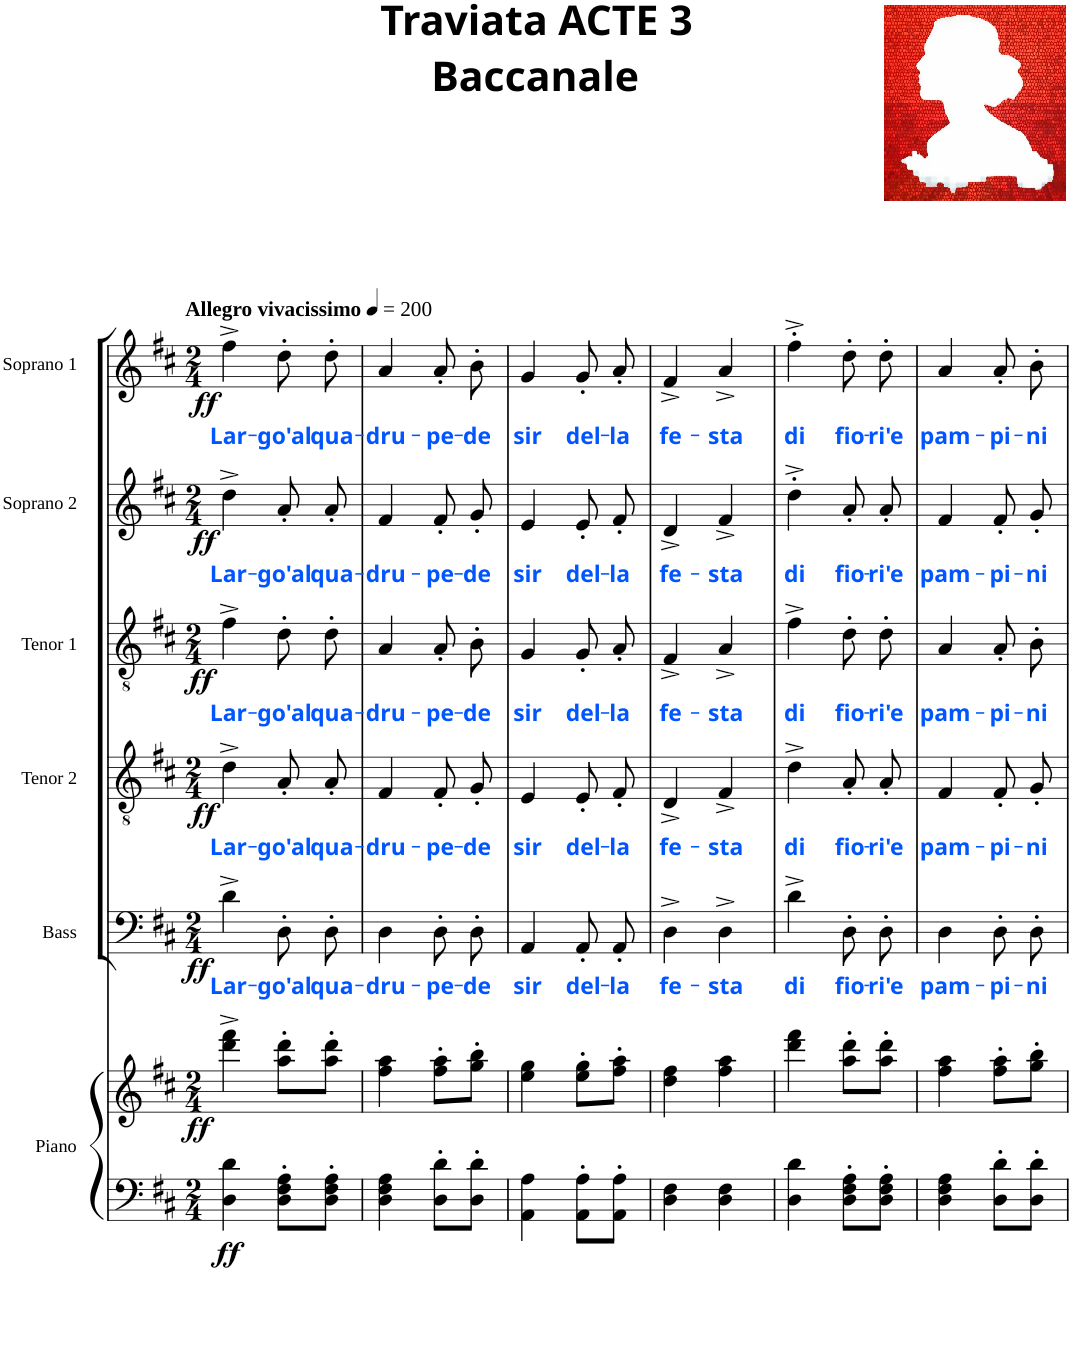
**kern	**kern	**dynam	**kern	**text	**dynam	**kern	**text	**dynam	**kern	**text	**dynam	**kern	**text	**dynam	**kern	**text	**dynam
*part6	*part6	*part6	*part5	*part5	*part5	*part4	*part4	*part4	*part3	*part3	*part3	*part2	*part2	*part2	*part1	*part1	*part1
*staff7	*staff6	*staff6/7	*staff5	*staff5	*staff5	*staff4	*staff4	*staff4	*staff3	*staff3	*staff3	*staff2	*staff2	*staff2	*staff1	*staff1	*staff1
*I"Piano	*	*	*I"Bass	*	*	*I"Tenor 2	*	*	*I"Tenor 1	*	*	*I"Soprano 2	*	*	*I"Soprano 1	*	*
*I'Pno	*	*	*I'B.	*	*	*I'T.2	*	*	*I'T.1	*	*	*I'S.2	*	*	*I'S.1	*	*
*clefF4	*clefG2	*	*clefF4	*	*	*clefGv2	*	*	*clefGv2	*	*	*clefG2	*	*	*clefG2	*	*
*k[f#c#]	*k[f#c#]	*	*k[f#c#]	*	*	*k[f#c#]	*	*	*k[f#c#]	*	*	*k[f#c#]	*	*	*k[f#c#]	*	*
*D:	*D:	*	*D:	*	*	*D:	*	*	*D:	*	*	*D:	*	*	*D:	*	*
*M2/4	*M2/4	*	*M2/4	*	*	*M2/4	*	*	*M2/4	*	*	*M2/4	*	*	*M2/4	*	*
*MM200	*MM200	*	*MM200	*	*	*MM200	*	*	*MM200	*	*	*MM200	*	*	*MM200	*	*
=1	=1	=1	=1	=1	=1	=1	=1	=1	=1	=1	=1	=1	=1	=1	=1	=1	=1
!	!	!	!	!	!	!	!	!	!	!	!	!	!	!	!LO:TX:a:B:t=Allegro vivacissimo	!	!
!	!	!LO:DY:b=2	!	!LO:LY:b:color=#0055FF	!	!	!LO:LY:b:color=#0055FF	!	!	!LO:LY:b:color=#0055FF	!	!	!LO:LY:b:color=#0055FF	!	!	!LO:LY:b:color=#0055FF	!
!	!	!LO:DY:n=1:b	!	!	!LO:DY:b	!	!	!LO:DY:b	!	!	!LO:DY:b	!	!	!LO:DY:b	!	!	!LO:DY:b
4D\ 4d\	4ddd\^ 4fff#\^	ff ff	4d^\	Lar-	ff	4d^\	Lar-	ff	4f#^\	Lar-	ff	4dd^\	Lar-	ff	4ff#^\	Lar-	ff
!	!	!	!	!LO:LY:b:color=#0055FF	!	!	!LO:LY:b:color=#0055FF	!	!	!LO:LY:b:color=#0055FF	!	!	!LO:LY:b:color=#0055FF	!	!	!LO:LY:b:color=#0055FF	!
8D\' 8F#\' 8A\'L	8aa\' 8ddd\'L	.	8D'\L	-go'al	.	8A'/L	-go'al	.	8d'\L	-go'al	.	8a'/L	-go'al	.	8dd'\L	-go'al	.
!	!	!	!	!LO:LY:b:color=#0055FF	!	!	!LO:LY:b:color=#0055FF	!	!	!LO:LY:b:color=#0055FF	!	!	!LO:LY:b:color=#0055FF	!	!	!LO:LY:b:color=#0055FF	!
8D\' 8F#\' 8A\'J	8aa\' 8ddd\'J	.	8D'\J	qua-	.	8A'/J	qua-	.	8d'\J	qua-	.	8a'/J	qua-	.	8dd'\J	qua-	.
=2	=2	=2	=2	=2	=2	=2	=2	=2	=2	=2	=2	=2	=2	=2	=2	=2	=2
!	!	!	!	!LO:LY:b:color=#0055FF	!	!	!LO:LY:b:color=#0055FF	!	!	!LO:LY:b:color=#0055FF	!	!	!LO:LY:b:color=#0055FF	!	!	!LO:LY:b:color=#0055FF	!
4D\ 4F#\ 4A\	4ff#\ 4aa\	.	4D\	-dru-	.	4F#/	-dru-	.	4A/	-dru-	.	4f#/	-dru-	.	4a/	-dru-	.
!	!	!	!	!LO:LY:b:color=#0055FF	!	!	!LO:LY:b:color=#0055FF	!	!	!LO:LY:b:color=#0055FF	!	!	!LO:LY:b:color=#0055FF	!	!	!LO:LY:b:color=#0055FF	!
8D\' 8d\'L	8ff#\' 8aa\'L	.	8D'\L	-pe-	.	8F#'/L	-pe-	.	8A'/L	-pe-	.	8f#'/L	-pe-	.	8a'/L	-pe-	.
!	!	!	!	!LO:LY:b:color=#0055FF	!	!	!LO:LY:b:color=#0055FF	!	!	!LO:LY:b:color=#0055FF	!	!	!LO:LY:b:color=#0055FF	!	!	!LO:LY:b:color=#0055FF	!
8D\' 8d\'J	8gg\' 8bb\'J	.	8D'\J	-de	.	8G'/J	-de	.	8B'/J	-de	.	8g'/J	-de	.	8b'/J	-de	.
=3	=3	=3	=3	=3	=3	=3	=3	=3	=3	=3	=3	=3	=3	=3	=3	=3	=3
!	!	!	!	!LO:LY:b:color=#0055FF	!	!	!LO:LY:b:color=#0055FF	!	!	!LO:LY:b:color=#0055FF	!	!	!LO:LY:b:color=#0055FF	!	!	!LO:LY:b:color=#0055FF	!
4AA\ 4A\	4ee\ 4gg\	.	4AA/	sir	.	4E/	sir	.	4G/	sir	.	4e/	sir	.	4g/	sir	.
!	!	!	!	!LO:LY:b:color=#0055FF	!	!	!LO:LY:b:color=#0055FF	!	!	!LO:LY:b:color=#0055FF	!	!	!LO:LY:b:color=#0055FF	!	!	!LO:LY:b:color=#0055FF	!
8AA\' 8A\'L	8ee\' 8gg\'L	.	8AA'/L	del-	.	8E'/L	del-	.	8G'/L	del-	.	8e'/L	del-	.	8g'/L	del-	.
!	!	!	!	!LO:LY:b:color=#0055FF	!	!	!LO:LY:b:color=#0055FF	!	!	!LO:LY:b:color=#0055FF	!	!	!LO:LY:b:color=#0055FF	!	!	!LO:LY:b:color=#0055FF	!
8AA\' 8A\'J	8ff#\' 8aa\'J	.	8AA'/J	-la	.	8F#'/J	-la	.	8A'/J	-la	.	8f#'/J	-la	.	8a'/J	-la	.
=4	=4	=4	=4	=4	=4	=4	=4	=4	=4	=4	=4	=4	=4	=4	=4	=4	=4
!	!	!	!	!LO:LY:b:color=#0055FF	!	!	!LO:LY:b:color=#0055FF	!	!	!LO:LY:b:color=#0055FF	!	!	!LO:LY:b:color=#0055FF	!	!	!LO:LY:b:color=#0055FF	!
4D\ 4F#\	4dd\ 4ff#\	.	4D^\	fe-	.	4D^/	fe-	.	4F#^/	fe-	.	4d^/	fe-	.	4f#^/	fe-	.
!	!	!	!	!LO:LY:b:color=#0055FF	!	!	!LO:LY:b:color=#0055FF	!	!	!LO:LY:b:color=#0055FF	!	!	!LO:LY:b:color=#0055FF	!	!	!LO:LY:b:color=#0055FF	!
4D\ 4F#\	4ff#\ 4aa\	.	4D^\	-sta	.	4F#^/	-sta	.	4A^/	-sta	.	4f#^/	-sta	.	4a^/	-sta	.
=5	=5	=5	=5	=5	=5	=5	=5	=5	=5	=5	=5	=5	=5	=5	=5	=5	=5
!	!	!	!	!LO:LY:b:color=#0055FF	!	!	!LO:LY:b:color=#0055FF	!	!	!LO:LY:b:color=#0055FF	!	!	!LO:LY:b:color=#0055FF	!	!	!LO:LY:b:color=#0055FF	!
4D\ 4d\	4ddd\ 4fff#\	.	4d^\	di	.	4d^\	di	.	4f#^\	di	.	4dd'^\	di	.	4ff#'^\	di	.
!	!	!	!	!LO:LY:b:color=#0055FF	!	!	!LO:LY:b:color=#0055FF	!	!	!LO:LY:b:color=#0055FF	!	!	!LO:LY:b:color=#0055FF	!	!	!LO:LY:b:color=#0055FF	!
8D\' 8F#\' 8A\'L	8aa\' 8ddd\'L	.	8D'\L	fio-	.	8A'/L	fio-	.	8d'\L	fio-	.	8a'/L	fio-	.	8dd'\L	fio-	.
!	!	!	!	!LO:LY:b:color=#0055FF	!	!	!LO:LY:b:color=#0055FF	!	!	!LO:LY:b:color=#0055FF	!	!	!LO:LY:b:color=#0055FF	!	!	!LO:LY:b:color=#0055FF	!
8D\' 8F#\' 8A\'J	8aa\' 8ddd\'J	.	8D'\J	-ri'e	.	8A'/J	-ri'e	.	8d'\J	-ri'e	.	8a'/J	-ri'e	.	8dd'\J	-ri'e	.
=6	=6	=6	=6	=6	=6	=6	=6	=6	=6	=6	=6	=6	=6	=6	=6	=6	=6
!	!	!	!	!LO:LY:b:color=#0055FF	!	!	!LO:LY:b:color=#0055FF	!	!	!LO:LY:b:color=#0055FF	!	!	!LO:LY:b:color=#0055FF	!	!	!LO:LY:b:color=#0055FF	!
4D\ 4F#\ 4A\	4ff#\ 4aa\	.	4D\	pam-	.	4F#/	pam-	.	4A/	pam-	.	4f#/	pam-	.	4a/	pam-	.
!	!	!	!	!LO:LY:b:color=#0055FF	!	!	!LO:LY:b:color=#0055FF	!	!	!LO:LY:b:color=#0055FF	!	!	!LO:LY:b:color=#0055FF	!	!	!LO:LY:b:color=#0055FF	!
8D\' 8d\'L	8ff#\' 8aa\'L	.	8D'\L	-pi-	.	8F#'/L	-pi-	.	8A'/L	-pi-	.	8f#'/L	-pi-	.	8a'/L	-pi-	.
!	!	!	!	!LO:LY:b:color=#0055FF	!	!	!LO:LY:b:color=#0055FF	!	!	!LO:LY:b:color=#0055FF	!	!	!LO:LY:b:color=#0055FF	!	!	!LO:LY:b:color=#0055FF	!
8D\' 8d\'J	8gg\' 8bb\'J	.	8D'\J	-ni	.	8G'/J	-ni	.	8B'/J	-ni	.	8g'/J	-ni	.	8b'/J	-ni	.
=	=	=	=	=	=	=	=	=	=	=	=	=	=	=	=	=	=
*-	*-	*-	*-	*-	*-	*-	*-	*-	*-	*-	*-	*-	*-	*-	*-	*-	*-
